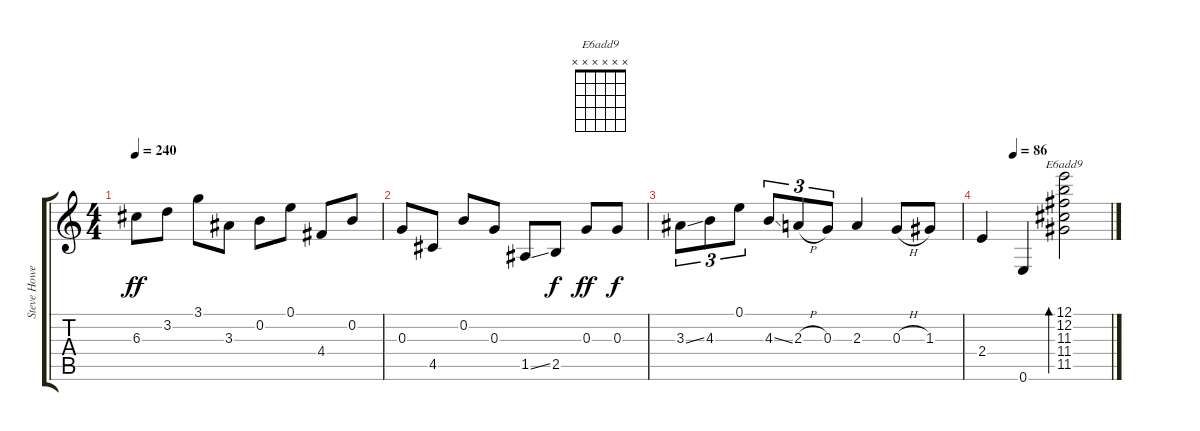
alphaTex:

\track ("Steve Howe" "Steve Howe") {instrument acousticguitarsteel}
\staff {score tabs}
\tuning (E4 B3 G3 D3 A2 E2) {hide}
\chord ("E6add9" x x x x x x)
\ts (4 4)
\tempo 240
\clef g2
\ks c
6.3.8{dy ff} 3.2.8 3.1.8 3.3.8 0.2.8 0.1.8 4.4.8 0.2.8 |
0.3.8 4.5.8 0.2.8 0.3.8 1.5{ss}.8 2.5.8{dy f} 0.3.8{dy ff} 0.3.8{dy f} |
3.3{ss}.8{tu (3 2)} 4.3.8{tu (3 2)} 0.1.8{tu (3 2)} 4.3{ss}.8{tu (3 2)} 2.3{h}.8{tu (3 2)} 0.3.8{tu (3 2)} 2.3.4 0.3{h}.8 1.3.8 |
\tempo (86 0.25)
2.4.4 0.6.4 (12.1 12.2 11.3 11.4 11.5).2{bd 60 ch "E6add9"}
